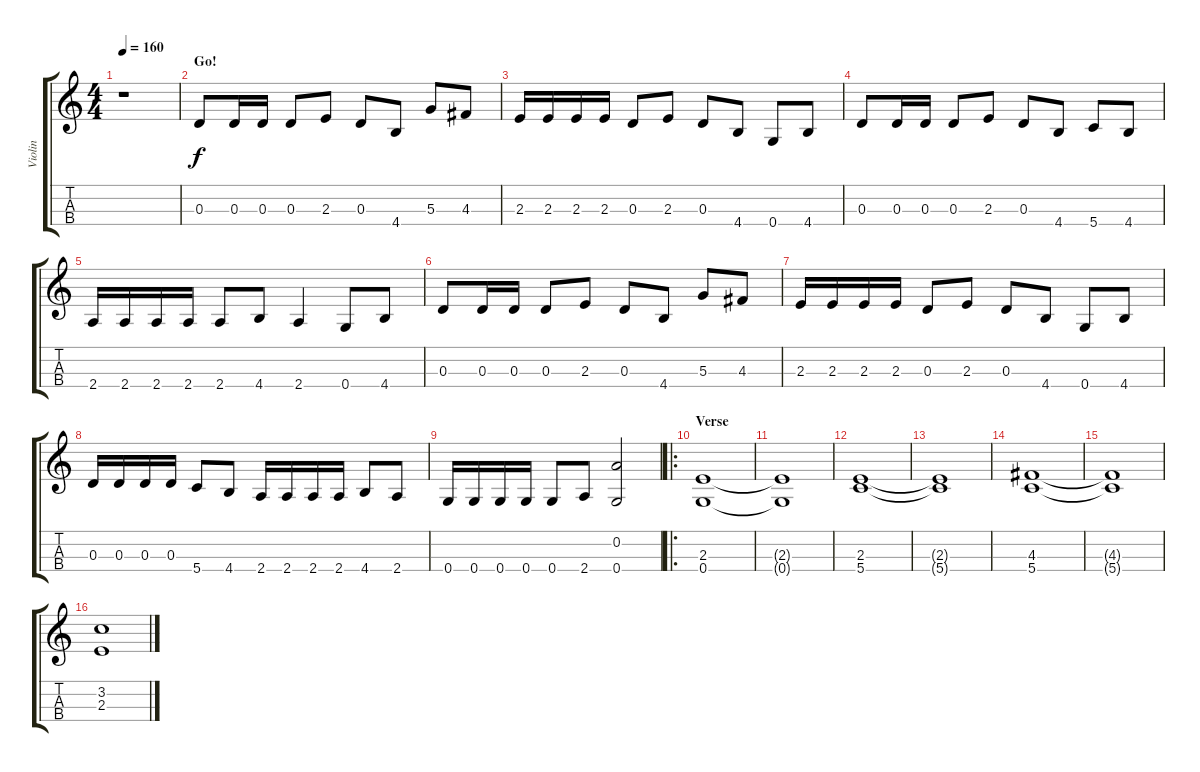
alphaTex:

\track ("Violin" "Violin") {instrument violin}
\staff {score tabs}
\tuning (E5 A4 D4 G3) {hide}
\ts (4 4)
\tempo 160
\clef g2
\ks c
r.1{dy f} |
\section ("" "Go!")
0.3.8 0.3.16 0.3.16 0.3.8 2.3.8 0.3.8 4.4.8 5.3.8 4.3.8 |
2.3.16 2.3.16 2.3.16 2.3.16 0.3.8 2.3.8 0.3.8 4.4.8 0.4.8 4.4.8 |
0.3.8 0.3.16 0.3.16 0.3.8 2.3.8 0.3.8 4.4.8 5.4.8 4.4.8 |
2.4.16 2.4.16 2.4.16 2.4.16 2.4.8 4.4.8 2.4.4 0.4.8 4.4.8 |
0.3.8 0.3.16 0.3.16 0.3.8 2.3.8 0.3.8 4.4.8 5.3.8 4.3.8 |
2.3.16 2.3.16 2.3.16 2.3.16 0.3.8 2.3.8 0.3.8 4.4.8 0.4.8 4.4.8 |
0.3.16 0.3.16 0.3.16 0.3.16 5.4.8 4.4.8 2.4.16 2.4.16 2.4.16 2.4.16 4.4.8 2.4.8 |
0.4.16 0.4.16 0.4.16 0.4.16 0.4.8 2.4.8 (0.2 0.4).2 |
\ro
\section ("" "Verse")
(2.3 0.4).1 |
(2.3{t} 0.4{t}).1 |
(2.3 5.4).1 |
(2.3{t} 5.4{t}).1 |
(4.3 5.4).1 |
(4.3{t} 5.4{t}).1 |
(3.2 2.3).1
